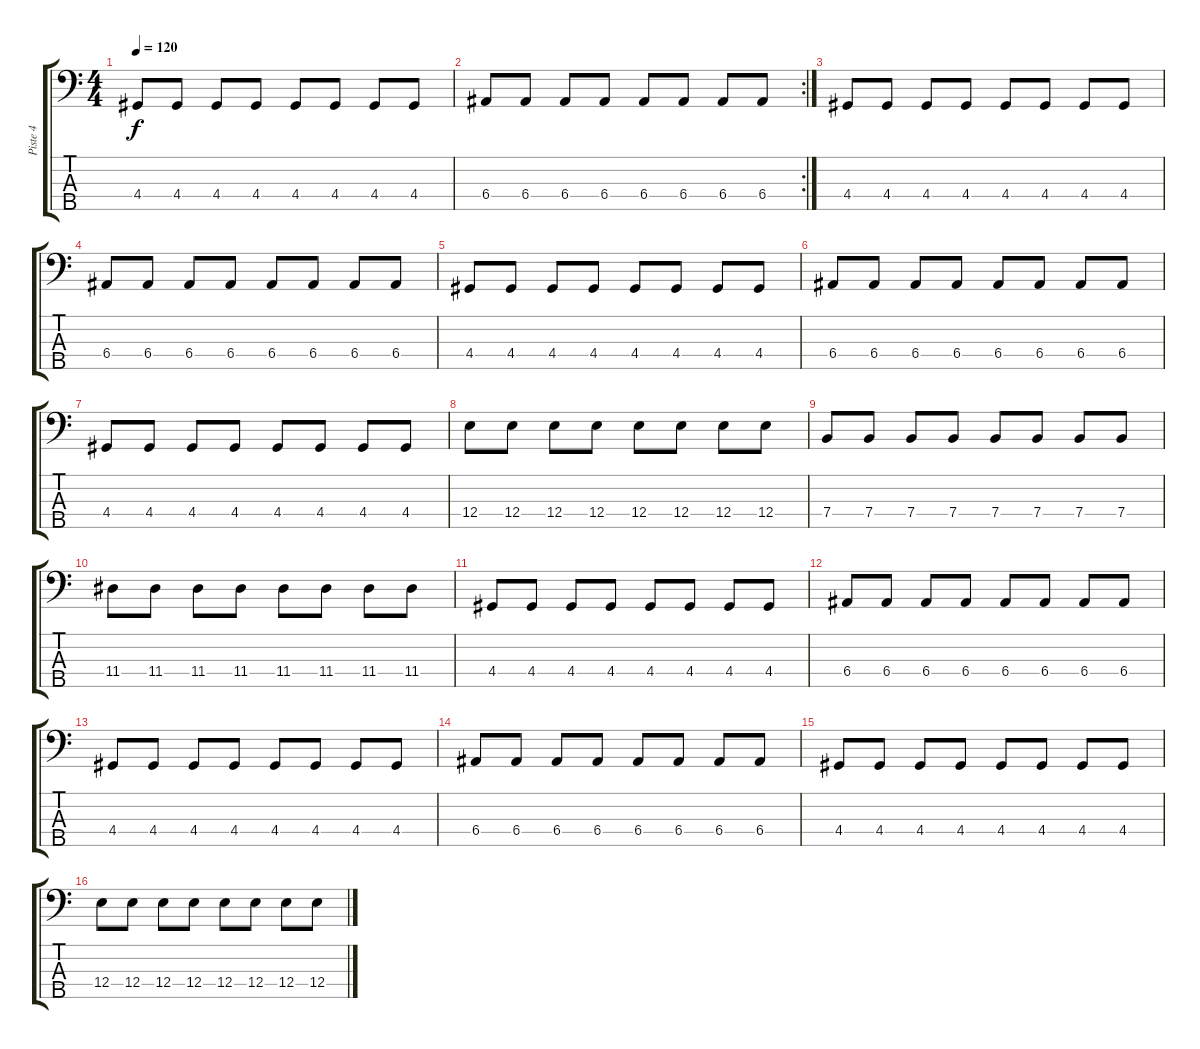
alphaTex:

\track ("Piste 4" "Piste 4") {instrument electricbassfinger}
\staff {score tabs}
\tuning (G2 D2 A1 E1 B0) {hide}
\ts (4 4)
\tempo 120
\clef f4
\ks c
4.4.8{dy f} 4.4.8 4.4.8 4.4.8 4.4.8 4.4.8 4.4.8 4.4.8 |
\rc 2
6.4.8 6.4.8 6.4.8 6.4.8 6.4.8 6.4.8 6.4.8 6.4.8 |
4.4.8 4.4.8 4.4.8 4.4.8 4.4.8 4.4.8 4.4.8 4.4.8 |
6.4.8 6.4.8 6.4.8 6.4.8 6.4.8 6.4.8 6.4.8 6.4.8 |
4.4.8 4.4.8 4.4.8 4.4.8 4.4.8 4.4.8 4.4.8 4.4.8 |
6.4.8 6.4.8 6.4.8 6.4.8 6.4.8 6.4.8 6.4.8 6.4.8 |
4.4.8 4.4.8 4.4.8 4.4.8 4.4.8 4.4.8 4.4.8 4.4.8 |
12.4.8 12.4.8 12.4.8 12.4.8 12.4.8 12.4.8 12.4.8 12.4.8 |
7.4.8 7.4.8 7.4.8 7.4.8 7.4.8 7.4.8 7.4.8 7.4.8 |
11.4.8 11.4.8 11.4.8 11.4.8 11.4.8 11.4.8 11.4.8 11.4.8 |
4.4.8 4.4.8 4.4.8 4.4.8 4.4.8 4.4.8 4.4.8 4.4.8 |
6.4.8 6.4.8 6.4.8 6.4.8 6.4.8 6.4.8 6.4.8 6.4.8 |
4.4.8 4.4.8 4.4.8 4.4.8 4.4.8 4.4.8 4.4.8 4.4.8 |
6.4.8 6.4.8 6.4.8 6.4.8 6.4.8 6.4.8 6.4.8 6.4.8 |
4.4.8 4.4.8 4.4.8 4.4.8 4.4.8 4.4.8 4.4.8 4.4.8 |
12.4.8 12.4.8 12.4.8 12.4.8 12.4.8 12.4.8 12.4.8 12.4.8
